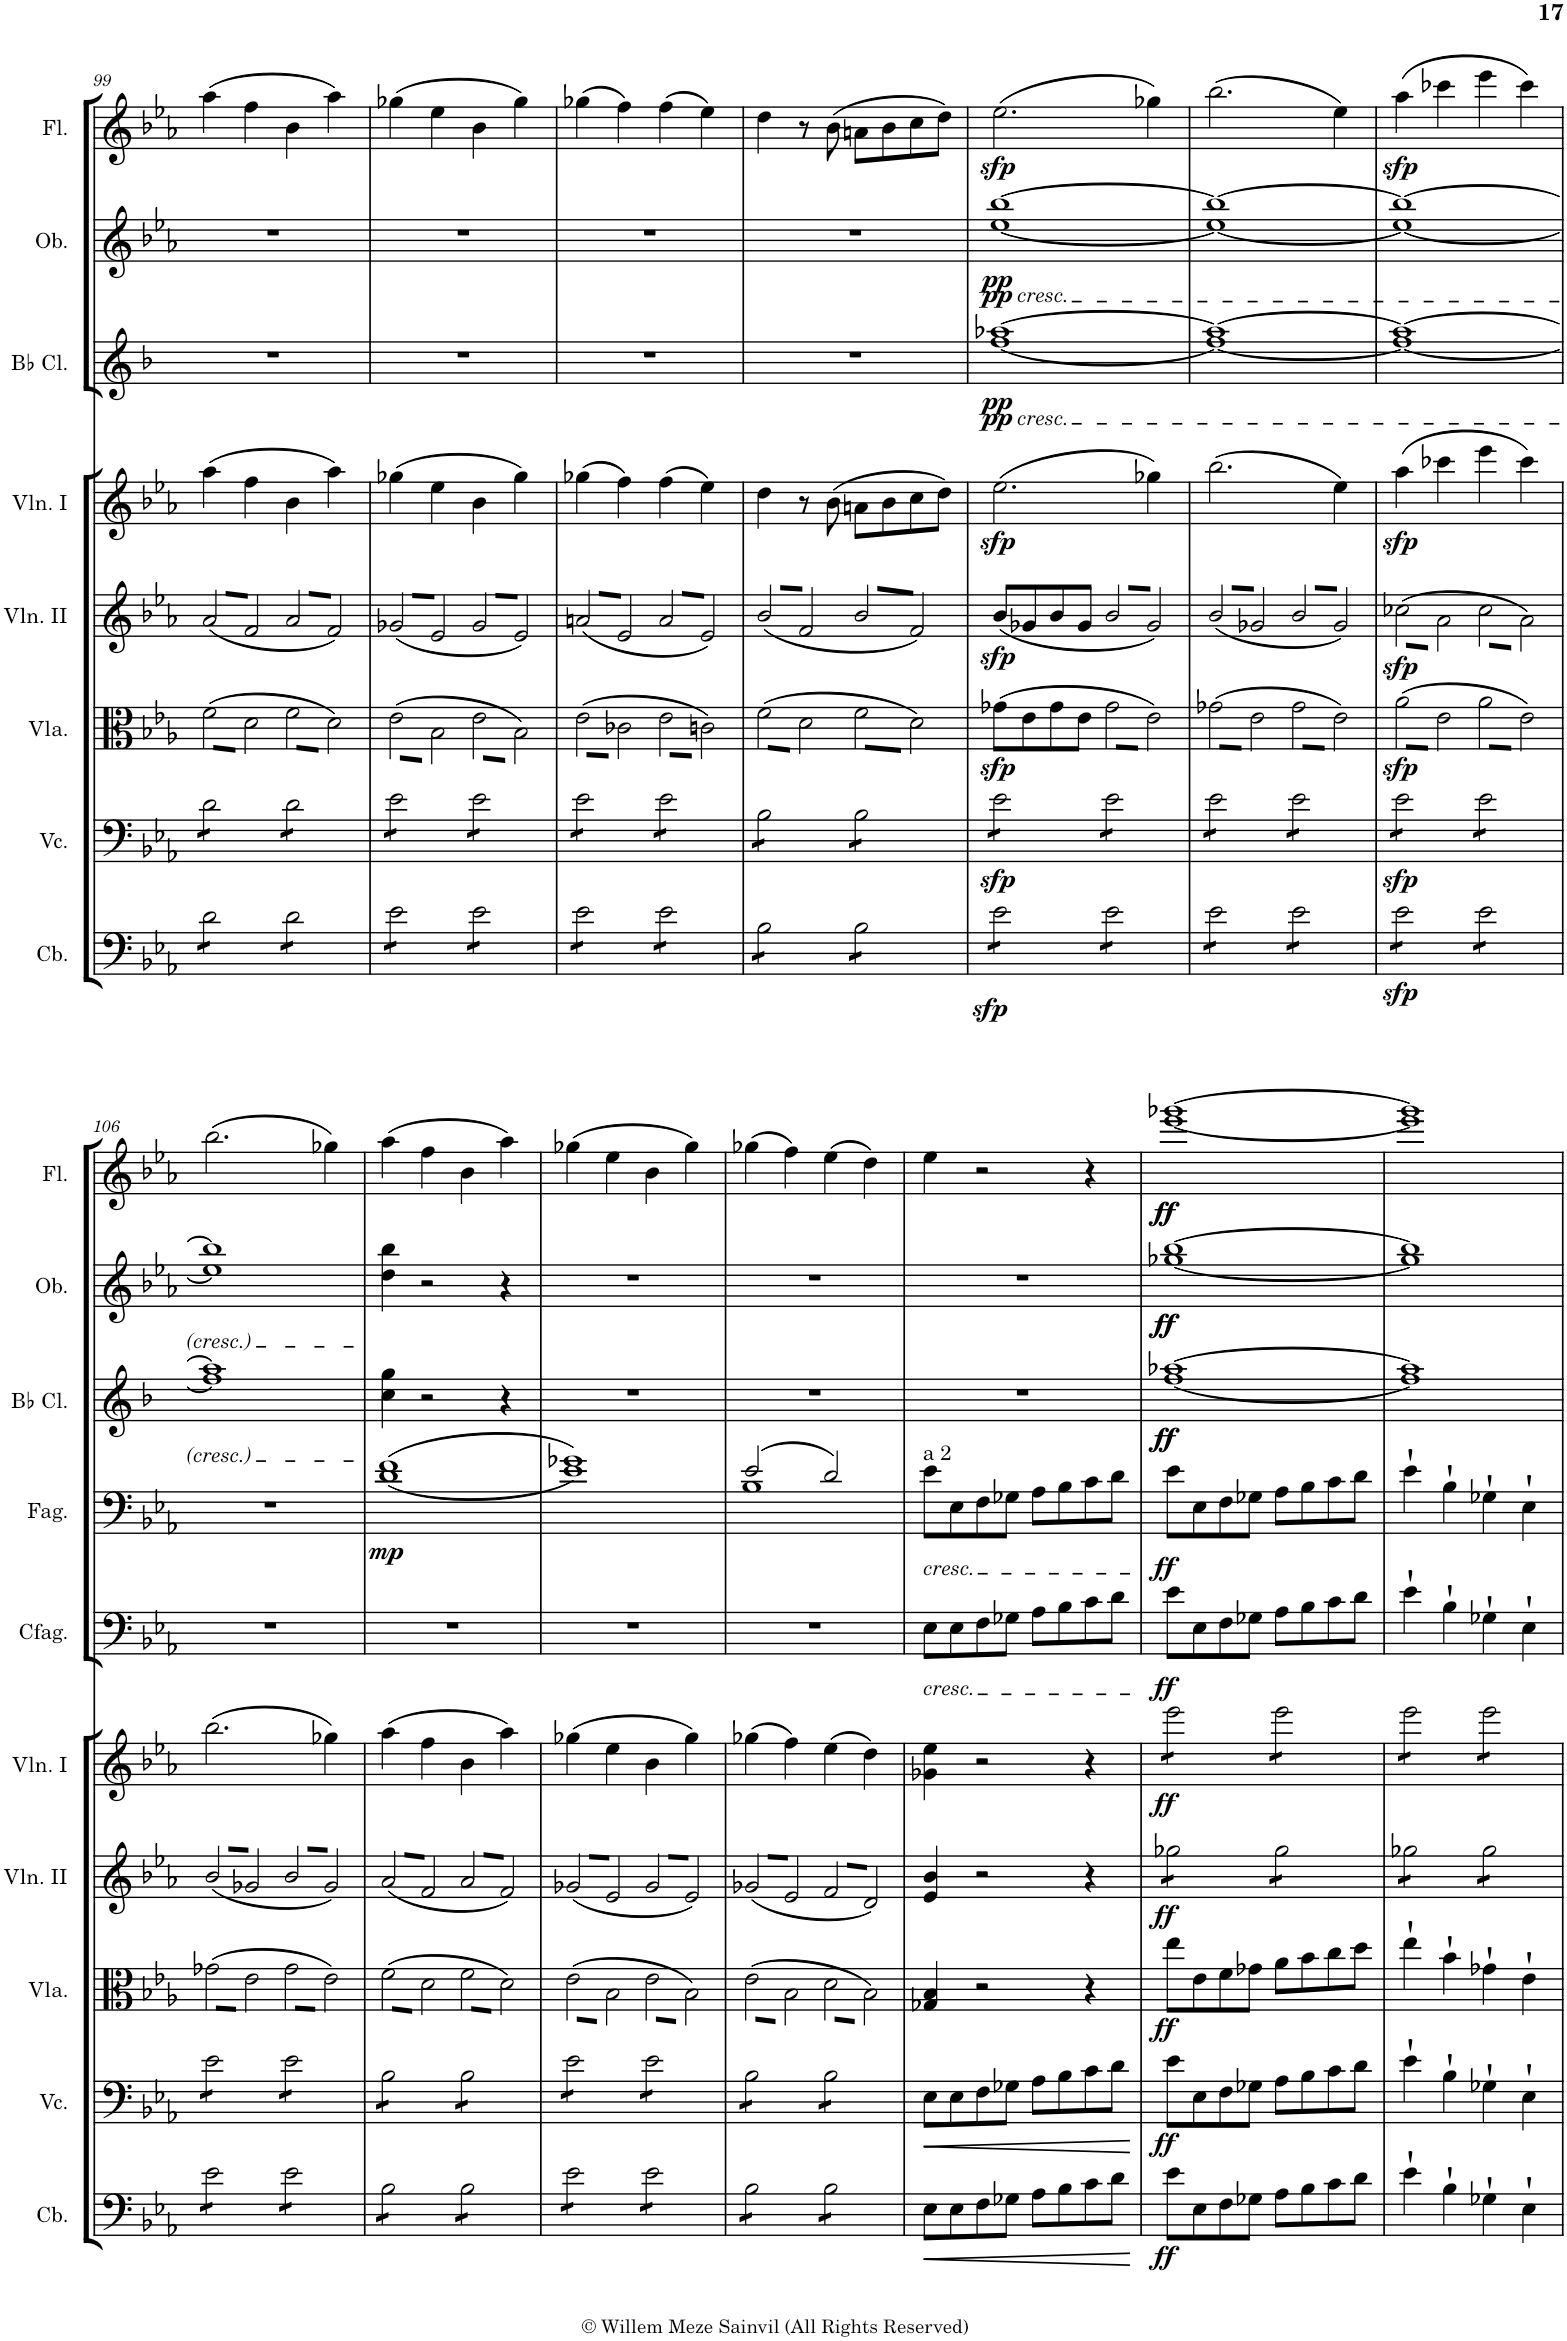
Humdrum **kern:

**kern	**dynam	**kern	**dynam	**kern	**dynam	**kern	**dynam	**kern	**dynam	**kern	**dynam	**kern	**dynam	**kern	**dynam	**kern	**dynam	**kern	**dynam
*part10	*part10	*part9	*part9	*part8	*part8	*part7	*part7	*part6	*part6	*part5	*part5	*part4	*part4	*part3	*part3	*part2	*part2	*part1	*part1
*staff10	*staff10	*staff9	*staff9	*staff8	*staff8	*staff7	*staff7	*staff6	*staff6	*staff5	*staff5	*staff4	*staff4	*staff3	*staff3	*staff2	*staff2	*staff1	*staff1
*I"Contrabassi	*	*I"Violoncelli	*	*I"Viole	*	*I"Violini II	*	*I"Violini I	*	*I"Contrafagotto	*	*I"2 Fagotti	*	*I"2 Clarinetti in B	*	*I"2 Oboi	*	*I"2 Flauti	*
*I'Cb.	*	*I'Vc.	*	*	*	*I'Vln. II	*	*I'Vln. I	*	*I'Cfag.	*	*I'Fag.	*	*	*	*I'Ob.	*	*I'Fl.	*
!!LO:PB:g=z
*clefF4	*	*clefF4	*	*clefC3	*	*clefG2	*	*clefG2	*	*clefF4	*	*clefF4	*	*clefG2	*	*clefG2	*	*clefG2	*
*Trd7c12	*	*	*	*	*	*	*	*	*	*Trd7c12	*	*	*	*Trd1c2	*	*	*	*	*
*k[b-e-a-]	*	*k[b-e-a-]	*	*k[b-e-a-]	*	*k[b-e-a-]	*	*k[b-e-a-]	*	*k[b-e-a-]	*	*k[b-e-a-]	*	*k[b-]	*	*k[b-e-a-]	*	*k[b-e-a-]	*
*M2/2	*	*M2/2	*	*M2/2	*	*M2/2	*	*M2/2	*	*M2/2	*	*M2/2	*	*M2/2	*	*M2/2	*	*M2/2	*
*met(c|)	*	*met(c|)	*	*met(c|)	*	*met(c|)	*	*met(c|)	*	*met(c|)	*	*met(c|)	*	*met(c|)	*	*met(c|)	*	*met(c|)	*
=99	=99	=99	=99	=99	=99	=99	=99	=99	=99	=99	=99	=99	=99	=99	=99	=99	=99	=99	=99
*tremolo	*	*	*	*	*	*	*	*	*	*	*	*	*	*	*	*	*	*	*
*	*	*tremolo	*	*	*	*	*	*	*	*	*	*	*	*	*	*	*	*	*
*	*	*	*	*tremolo	*	*	*	*	*	*	*	*	*	*	*	*	*	*	*
*	*	*	*	*	*	*tremolo	*	*	*	*	*	*	*	*	*	*	*	*	*
8d\L	.	8d\L	.	(16f\LL	.	(16a-/LL	.	(4aa-\	.	1r	.	1r	.	1r	.	1r	.	(4aa-\	.
.	.	.	.	16d\	.	16f/	.	.	.	.	.	.	.	.	.	.	.	.	.
8d\	.	8d\	.	16f\	.	16a-/	.	.	.	.	.	.	.	.	.	.	.	.	.
.	.	.	.	16d\	.	16f/	.	.	.	.	.	.	.	.	.	.	.	.	.
8d\	.	8d\	.	16f\	.	16a-/	.	4ff\	.	.	.	.	.	.	.	.	.	4ff\	.
.	.	.	.	16d\	.	16f/	.	.	.	.	.	.	.	.	.	.	.	.	.
8d\J	.	8d\J	.	16f\	.	16a-/	.	.	.	.	.	.	.	.	.	.	.	.	.
.	.	.	.	16d\JJ	.	16f/JJ	.	.	.	.	.	.	.	.	.	.	.	.	.
8d\L	.	8d\L	.	16f\LL	.	16a-/LL	.	4b-\	.	.	.	.	.	.	.	.	.	4b-\	.
.	.	.	.	16d\)	.	16f/)	.	.	.	.	.	.	.	.	.	.	.	.	.
8d\	.	8d\	.	16f\	.	16a-/	.	.	.	.	.	.	.	.	.	.	.	.	.
.	.	.	.	16d\)	.	16f/)	.	.	.	.	.	.	.	.	.	.	.	.	.
8d\	.	8d\	.	16f\	.	16a-/	.	4aa-\)	.	.	.	.	.	.	.	.	.	4aa-\)	.
.	.	.	.	16d\)	.	16f/)	.	.	.	.	.	.	.	.	.	.	.	.	.
8d\J	.	8d\J	.	16f\	.	16a-/	.	.	.	.	.	.	.	.	.	.	.	.	.
.	.	.	.	16d\)JJ	.	16f/)JJ	.	.	.	.	.	.	.	.	.	.	.	.	.
=100	=100	=100	=100	=100	=100	=100	=100	=100	=100	=100	=100	=100	=100	=100	=100	=100	=100	=100	=100
8e-\L	.	8e-\L	.	(16e-\LL	.	(16g-X/LL	.	(4gg-X\	.	1r	.	1r	.	1r	.	1r	.	(4gg-X\	.
.	.	.	.	16B-\	.	16e-/	.	.	.	.	.	.	.	.	.	.	.	.	.
8e-\	.	8e-\	.	16e-\	.	16g-X/	.	.	.	.	.	.	.	.	.	.	.	.	.
.	.	.	.	16B-\	.	16e-/	.	.	.	.	.	.	.	.	.	.	.	.	.
8e-\	.	8e-\	.	16e-\	.	16g-X/	.	4ee-\	.	.	.	.	.	.	.	.	.	4ee-\	.
.	.	.	.	16B-\	.	16e-/	.	.	.	.	.	.	.	.	.	.	.	.	.
8e-\J	.	8e-\J	.	16e-\	.	16g-X/	.	.	.	.	.	.	.	.	.	.	.	.	.
.	.	.	.	16B-\JJ	.	16e-/JJ	.	.	.	.	.	.	.	.	.	.	.	.	.
8e-\L	.	8e-\L	.	16e-\LL	.	16g-/LL	.	4b-\	.	.	.	.	.	.	.	.	.	4b-\	.
.	.	.	.	16B-\)	.	16e-/)	.	.	.	.	.	.	.	.	.	.	.	.	.
8e-\	.	8e-\	.	16e-\	.	16g-/	.	.	.	.	.	.	.	.	.	.	.	.	.
.	.	.	.	16B-\)	.	16e-/)	.	.	.	.	.	.	.	.	.	.	.	.	.
8e-\	.	8e-\	.	16e-\	.	16g-/	.	4gg-\)	.	.	.	.	.	.	.	.	.	4gg-\)	.
.	.	.	.	16B-\)	.	16e-/)	.	.	.	.	.	.	.	.	.	.	.	.	.
8e-\J	.	8e-\J	.	16e-\	.	16g-/	.	.	.	.	.	.	.	.	.	.	.	.	.
.	.	.	.	16B-\)JJ	.	16e-/)JJ	.	.	.	.	.	.	.	.	.	.	.	.	.
=101	=101	=101	=101	=101	=101	=101	=101	=101	=101	=101	=101	=101	=101	=101	=101	=101	=101	=101	=101
8e-\L	.	8e-\L	.	(16e-\LL	.	(16an/LL	.	(4gg-X\	.	1r	.	1r	.	1r	.	1r	.	(4gg-X\	.
.	.	.	.	16c-X\	.	16e-/	.	.	.	.	.	.	.	.	.	.	.	.	.
8e-\	.	8e-\	.	16e-\	.	16an/	.	.	.	.	.	.	.	.	.	.	.	.	.
.	.	.	.	16c-X\	.	16e-/	.	.	.	.	.	.	.	.	.	.	.	.	.
8e-\	.	8e-\	.	16e-\	.	16an/	.	4ff\)	.	.	.	.	.	.	.	.	.	4ff\)	.
.	.	.	.	16c-X\	.	16e-/	.	.	.	.	.	.	.	.	.	.	.	.	.
8e-\J	.	8e-\J	.	16e-\	.	16an/	.	.	.	.	.	.	.	.	.	.	.	.	.
.	.	.	.	16c-X\JJ	.	16e-/JJ	.	.	.	.	.	.	.	.	.	.	.	.	.
8e-\L	.	8e-\L	.	16e-\LL	.	16a/LL	.	(4ff\	.	.	.	.	.	.	.	.	.	(4ff\	.
.	.	.	.	16cn\)	.	16e-/)	.	.	.	.	.	.	.	.	.	.	.	.	.
8e-\	.	8e-\	.	16e-\	.	16a/	.	.	.	.	.	.	.	.	.	.	.	.	.
.	.	.	.	16cn\)	.	16e-/)	.	.	.	.	.	.	.	.	.	.	.	.	.
8e-\	.	8e-\	.	16e-\	.	16a/	.	4ee-\)	.	.	.	.	.	.	.	.	.	4ee-\)	.
.	.	.	.	16cn\)	.	16e-/)	.	.	.	.	.	.	.	.	.	.	.	.	.
8e-\J	.	8e-\J	.	16e-\	.	16a/	.	.	.	.	.	.	.	.	.	.	.	.	.
.	.	.	.	16cn\)JJ	.	16e-/)JJ	.	.	.	.	.	.	.	.	.	.	.	.	.
=102	=102	=102	=102	=102	=102	=102	=102	=102	=102	=102	=102	=102	=102	=102	=102	=102	=102	=102	=102
8B-\L	.	8B-\L	.	(16f\LL	.	(16b-/LL	.	4dd\	.	1r	.	1r	.	1r	.	1r	.	4dd\	.
.	.	.	.	16d\	.	16f/	.	.	.	.	.	.	.	.	.	.	.	.	.
8B-\	.	8B-\	.	16f\	.	16b-/	.	.	.	.	.	.	.	.	.	.	.	.	.
.	.	.	.	16d\	.	16f/	.	.	.	.	.	.	.	.	.	.	.	.	.
8B-\	.	8B-\	.	16f\	.	16b-/	.	8r	.	.	.	.	.	.	.	.	.	8r	.
.	.	.	.	16d\	.	16f/	.	.	.	.	.	.	.	.	.	.	.	.	.
8B-\J	.	8B-\J	.	16f\	.	16b-/	.	(8b-\	.	.	.	.	.	.	.	.	.	(8b-\	.
.	.	.	.	16d\JJ	.	16f/JJ	.	.	.	.	.	.	.	.	.	.	.	.	.
8B-\L	.	8B-\L	.	16f\LL	.	16b-/LL	.	8an\L	.	.	.	.	.	.	.	.	.	8an\L	.
.	.	.	.	16d\)	.	16f/)	.	.	.	.	.	.	.	.	.	.	.	.	.
8B-\	.	8B-\	.	16f\	.	16b-/	.	8b-\	.	.	.	.	.	.	.	.	.	8b-\	.
.	.	.	.	16d\)	.	16f/)	.	.	.	.	.	.	.	.	.	.	.	.	.
8B-\	.	8B-\	.	16f\	.	16b-/	.	8cc\	.	.	.	.	.	.	.	.	.	8cc\	.
.	.	.	.	16d\)	.	16f/)	.	.	.	.	.	.	.	.	.	.	.	.	.
8B-\J	.	8B-\J	.	16f\	.	16b-/	.	8dd\J)	.	.	.	.	.	.	.	.	.	8dd\J)	.
.	.	.	.	16d\)JJ	.	16f/)JJ	.	.	.	.	.	.	.	.	.	.	.	.	.
*	*	*	*	*	*	*Xtremolo	*	*	*	*	*	*	*	*	*	*	*	*	*
*	*	*	*	*Xtremolo	*	*	*	*	*	*	*	*	*	*	*	*	*	*	*
=103	=103	=103	=103	=103	=103	=103	=103	=103	=103	=103	=103	=103	=103	=103	=103	=103	=103	=103	=103
*	*	*	*	*	*	*	*	*	*	*	*	*	*	*^	*	*^	*	*	*
!	!	!	!	!	!	!	!	!	!	!	!	!	!	!	!	!	!LO:TX:b:i:t=cresc.	!	!	!	!
!	!	!	!	!	!	!	!	!	!	!	!	!	!	!LO:TX:b:i:t=cresc.	!	!	!	!	!	!	!
!	!LO:DY:b	!	!LO:DY:b	!	!LO:DY:b	!	!LO:DY:b	!	!LO:DY:b	!	!	!	!	!	!	!LO:DY:b	!	!	!	!	!
!	!	!	!	!	!	!	!	!	!	!	!	!	!	!	!	!LO:DY:n=1:b	!	!	!LO:DY:b	!	!
!	!	!	!	!	!	!	!	!	!	!	!	!	!	!	!	!	!	!	!LO:DY:n=1:b	!	!LO:DY:b
8e-\L	sfp	8e-\L	sfp	(8g-X\L	sfp	(8b-/L	sfp	(2.ee-\	sfp	1r	.	1r	.	[1aa-X	[1ff	pp pp	[1bb-	[1ee-	pp pp	(2.ee-\	sfp
.	.	.	.	.	.	.	.	.	.	.	.	.	.	.	.	.	.	.	.	.	.
8e-\	.	8e-\	.	8e-\	.	8g-X/	.	.	.	.	.	.	.	.	.	.	.	.	.	.	.
.	.	.	.	.	.	.	.	.	.	.	.	.	.	.	.	.	.	.	.	.	.
8e-\	.	8e-\	.	8g-\	.	8b-/	.	.	.	.	.	.	.	.	.	.	.	.	.	.	.
8e-\J	.	8e-\J	.	8e-\J	.	8g-/J	.	.	.	.	.	.	.	.	.	.	.	.	.	.	.
*	*	*	*	*tremolo	*	*	*	*	*	*	*	*	*	*	*	*	*	*	*	*	*
*	*	*	*	*	*	*tremolo	*	*	*	*	*	*	*	*	*	*	*	*	*	*	*
8e-\L	.	8e-\L	.	16g-\LL	.	16b-/LL	.	.	.	.	.	.	.	.	.	.	.	.	.	.	.
.	.	.	.	16e-\)	.	16g-/)	.	.	.	.	.	.	.	.	.	.	.	.	.	.	.
8e-\	.	8e-\	.	16g-\	.	16b-/	.	.	.	.	.	.	.	.	.	.	.	.	.	.	.
.	.	.	.	16e-\)	.	16g-/)	.	.	.	.	.	.	.	.	.	.	.	.	.	.	.
8e-\	.	8e-\	.	16g-\	.	16b-/	.	4gg-X\)	.	.	.	.	.	.	.	.	.	.	.	4gg-X\)	.
.	.	.	.	16e-\)	.	16g-/)	.	.	.	.	.	.	.	.	.	.	.	.	.	.	.
8e-\J	.	8e-\J	.	16g-\	.	16b-/	.	.	.	.	.	.	.	.	.	.	.	.	.	.	.
.	.	.	.	16e-\)JJ	.	16g-/)JJ	.	.	.	.	.	.	.	.	.	.	.	.	.	.	.
=104	=104	=104	=104	=104	=104	=104	=104	=104	=104	=104	=104	=104	=104	=104	=104	=104	=104	=104	=104	=104	=104
8e-\L	.	8e-\L	.	(16g-X\LL	.	(16b-/LL	.	(2.bb-\	.	1r	.	1r	.	1aa-_	1ff_	.	1bb-_	1ee-_	.	(2.bb-\	.
.	.	.	.	16e-\	.	16g-X/	.	.	.	.	.	.	.	.	.	.	.	.	.	.	.
8e-\	.	8e-\	.	16g-X\	.	16b-/	.	.	.	.	.	.	.	.	.	.	.	.	.	.	.
.	.	.	.	16e-\	.	16g-X/	.	.	.	.	.	.	.	.	.	.	.	.	.	.	.
8e-\	.	8e-\	.	16g-X\	.	16b-/	.	.	.	.	.	.	.	.	.	.	.	.	.	.	.
.	.	.	.	16e-\	.	16g-X/	.	.	.	.	.	.	.	.	.	.	.	.	.	.	.
8e-\J	.	8e-\J	.	16g-X\	.	16b-/	.	.	.	.	.	.	.	.	.	.	.	.	.	.	.
.	.	.	.	16e-\JJ	.	16g-X/JJ	.	.	.	.	.	.	.	.	.	.	.	.	.	.	.
8e-\L	.	8e-\L	.	16g-\LL	.	16b-/LL	.	.	.	.	.	.	.	.	.	.	.	.	.	.	.
.	.	.	.	16e-\)	.	16g-/)	.	.	.	.	.	.	.	.	.	.	.	.	.	.	.
8e-\	.	8e-\	.	16g-\	.	16b-/	.	.	.	.	.	.	.	.	.	.	.	.	.	.	.
.	.	.	.	16e-\)	.	16g-/)	.	.	.	.	.	.	.	.	.	.	.	.	.	.	.
8e-\	.	8e-\	.	16g-\	.	16b-/	.	4ee-\)	.	.	.	.	.	.	.	.	.	.	.	4ee-\)	.
.	.	.	.	16e-\)	.	16g-/)	.	.	.	.	.	.	.	.	.	.	.	.	.	.	.
8e-\J	.	8e-\J	.	16g-\	.	16b-/	.	.	.	.	.	.	.	.	.	.	.	.	.	.	.
.	.	.	.	16e-\)JJ	.	16g-/)JJ	.	.	.	.	.	.	.	.	.	.	.	.	.	.	.
=105	=105	=105	=105	=105	=105	=105	=105	=105	=105	=105	=105	=105	=105	=105	=105	=105	=105	=105	=105	=105	=105
!	!LO:DY:b	!	!LO:DY:b	!	!LO:DY:b	!	!LO:DY:b	!	!LO:DY:b	!	!	!	!	!	!	!	!	!	!	!	!LO:DY:b
8e-\L	sfp	8e-\L	sfp	(16a-\LL	sfp	(16cc-X\LL	sfp	(4aa-\	sfp	1r	.	1r	.	1aa-_	1ff_	.	1bb-_	1ee-_	.	(4aa-\	sfp
.	.	.	.	16e-\	.	16a-\	.	.	.	.	.	.	.	.	.	.	.	.	.	.	.
8e-\	.	8e-\	.	16a-\	.	16cc-X\	.	.	.	.	.	.	.	.	.	.	.	.	.	.	.
.	.	.	.	16e-\	.	16a-\	.	.	.	.	.	.	.	.	.	.	.	.	.	.	.
8e-\	.	8e-\	.	16a-\	.	16cc-X\	.	4ccc-X\	.	.	.	.	.	.	.	.	.	.	.	4ccc-X\	.
.	.	.	.	16e-\	.	16a-\	.	.	.	.	.	.	.	.	.	.	.	.	.	.	.
8e-\J	.	8e-\J	.	16a-\	.	16cc-X\	.	.	.	.	.	.	.	.	.	.	.	.	.	.	.
.	.	.	.	16e-\JJ	.	16a-\JJ	.	.	.	.	.	.	.	.	.	.	.	.	.	.	.
8e-\L	.	8e-\L	.	16a-\LL	.	16cc-\LL	.	4eee-\	.	.	.	.	.	.	.	.	.	.	.	4eee-\	.
.	.	.	.	16e-\)	.	16a-\)	.	.	.	.	.	.	.	.	.	.	.	.	.	.	.
8e-\	.	8e-\	.	16a-\	.	16cc-\	.	.	.	.	.	.	.	.	.	.	.	.	.	.	.
.	.	.	.	16e-\)	.	16a-\)	.	.	.	.	.	.	.	.	.	.	.	.	.	.	.
8e-\	.	8e-\	.	16a-\	.	16cc-\	.	4ccc-\)	.	.	.	.	.	.	.	.	.	.	.	4ccc-\)	.
.	.	.	.	16e-\)	.	16a-\)	.	.	.	.	.	.	.	.	.	.	.	.	.	.	.
8e-\J	.	8e-\J	.	16a-\	.	16cc-\	.	.	.	.	.	.	.	.	.	.	.	.	.	.	.
.	.	.	.	16e-\)JJ	.	16a-\)JJ	.	.	.	.	.	.	.	.	.	.	.	.	.	.	.
!!LO:LB:g=z
=106	=106	=106	=106	=106	=106	=106	=106	=106	=106	=106	=106	=106	=106	=106	=106	=106	=106	=106	=106	=106	=106
8e-\L	.	8e-\L	.	(16g-X\LL	.	(16b-/LL	.	(2.bb-\	.	1r	.	1r	.	1aa-]	1ff]	.	1bb-]	1ee-]	.	(2.bb-\	.
.	.	.	.	16e-\	.	16g-X/	.	.	.	.	.	.	.	.	.	.	.	.	.	.	.
8e-\	.	8e-\	.	16g-X\	.	16b-/	.	.	.	.	.	.	.	.	.	.	.	.	.	.	.
.	.	.	.	16e-\	.	16g-X/	.	.	.	.	.	.	.	.	.	.	.	.	.	.	.
8e-\	.	8e-\	.	16g-X\	.	16b-/	.	.	.	.	.	.	.	.	.	.	.	.	.	.	.
.	.	.	.	16e-\	.	16g-X/	.	.	.	.	.	.	.	.	.	.	.	.	.	.	.
8e-\J	.	8e-\J	.	16g-X\	.	16b-/	.	.	.	.	.	.	.	.	.	.	.	.	.	.	.
.	.	.	.	16e-\JJ	.	16g-X/JJ	.	.	.	.	.	.	.	.	.	.	.	.	.	.	.
8e-\L	.	8e-\L	.	16g-\LL	.	16b-/LL	.	.	.	.	.	.	.	.	.	.	.	.	.	.	.
.	.	.	.	16e-\)	.	16g-/)	.	.	.	.	.	.	.	.	.	.	.	.	.	.	.
8e-\	.	8e-\	.	16g-\	.	16b-/	.	.	.	.	.	.	.	.	.	.	.	.	.	.	.
.	.	.	.	16e-\)	.	16g-/)	.	.	.	.	.	.	.	.	.	.	.	.	.	.	.
8e-\	.	8e-\	.	16g-\	.	16b-/	.	4gg-X\)	.	.	.	.	.	.	.	.	.	.	.	4gg-X\)	.
.	.	.	.	16e-\)	.	16g-/)	.	.	.	.	.	.	.	.	.	.	.	.	.	.	.
8e-\J	.	8e-\J	.	16g-\	.	16b-/	.	.	.	.	.	.	.	.	.	.	.	.	.	.	.
.	.	.	.	16e-\)JJ	.	16g-/)JJ	.	.	.	.	.	.	.	.	.	.	.	.	.	.	.
=107	=107	=107	=107	=107	=107	=107	=107	=107	=107	=107	=107	=107	=107	=107	=107	=107	=107	=107	=107	=107	=107
*	*	*	*	*	*	*	*	*	*	*	*	*^	*	*	*	*	*	*	*	*	*
!	!	!	!	!	!	!	!	!	!	!	!	!	!	!LO:DY:b	!	!	!	!	!	!	!	!
8B-\L	.	8B-\L	.	(16f\LL	.	(16a-/LL	.	(4aa-\	.	1r	.	(1f	(1d	mp	4gg\	4cc\	.	4bb-\	4dd\	.	(4aa-\	.
.	.	.	.	16d\	.	16f/	.	.	.	.	.	.	.	.	.	.	.	.	.	.	.	.
8B-\	.	8B-\	.	16f\	.	16a-/	.	.	.	.	.	.	.	.	.	.	.	.	.	.	.	.
.	.	.	.	16d\	.	16f/	.	.	.	.	.	.	.	.	.	.	.	.	.	.	.	.
8B-\	.	8B-\	.	16f\	.	16a-/	.	4ff\	.	.	.	.	.	.	2r	2.ryy	.	2r	2.ryy	.	4ff\	.
.	.	.	.	16d\	.	16f/	.	.	.	.	.	.	.	.	.	.	.	.	.	.	.	.
8B-\J	.	8B-\J	.	16f\	.	16a-/	.	.	.	.	.	.	.	.	.	.	.	.	.	.	.	.
.	.	.	.	16d\JJ	.	16f/JJ	.	.	.	.	.	.	.	.	.	.	.	.	.	.	.	.
8B-\L	.	8B-\L	.	16f\LL	.	16a-/LL	.	4b-\	.	.	.	.	.	.	.	.	.	.	.	.	4b-\	.
.	.	.	.	16d\)	.	16f/)	.	.	.	.	.	.	.	.	.	.	.	.	.	.	.	.
8B-\	.	8B-\	.	16f\	.	16a-/	.	.	.	.	.	.	.	.	.	.	.	.	.	.	.	.
.	.	.	.	16d\)	.	16f/)	.	.	.	.	.	.	.	.	.	.	.	.	.	.	.	.
8B-\	.	8B-\	.	16f\	.	16a-/	.	4aa-\)	.	.	.	.	.	.	4r	.	.	4r	.	.	4aa-\)	.
.	.	.	.	16d\)	.	16f/)	.	.	.	.	.	.	.	.	.	.	.	.	.	.	.	.
8B-\J	.	8B-\J	.	16f\	.	16a-/	.	.	.	.	.	.	.	.	.	.	.	.	.	.	.	.
.	.	.	.	16d\)JJ	.	16f/)JJ	.	.	.	.	.	.	.	.	.	.	.	.	.	.	.	.
*	*	*	*	*	*	*	*	*	*	*	*	*	*	*	*v	*v	*	*	*	*	*	*
*	*	*	*	*	*	*	*	*	*	*	*	*	*	*	*	*	*v	*v	*	*	*
=108	=108	=108	=108	=108	=108	=108	=108	=108	=108	=108	=108	=108	=108	=108	=108	=108	=108	=108	=108	=108
8e-\L	.	8e-\L	.	(16e-\LL	.	(16g-X/LL	.	(4gg-X\	.	1r	.	1g-X)	1e-)	.	1r	.	1r	.	(4gg-X\	.
.	.	.	.	16B-\	.	16e-/	.	.	.	.	.	.	.	.	.	.	.	.	.	.
8e-\	.	8e-\	.	16e-\	.	16g-X/	.	.	.	.	.	.	.	.	.	.	.	.	.	.
.	.	.	.	16B-\	.	16e-/	.	.	.	.	.	.	.	.	.	.	.	.	.	.
8e-\	.	8e-\	.	16e-\	.	16g-X/	.	4ee-\	.	.	.	.	.	.	.	.	.	.	4ee-\	.
.	.	.	.	16B-\	.	16e-/	.	.	.	.	.	.	.	.	.	.	.	.	.	.
8e-\J	.	8e-\J	.	16e-\	.	16g-X/	.	.	.	.	.	.	.	.	.	.	.	.	.	.
.	.	.	.	16B-\JJ	.	16e-/JJ	.	.	.	.	.	.	.	.	.	.	.	.	.	.
8e-\L	.	8e-\L	.	16e-\LL	.	16g-/LL	.	4b-\	.	.	.	.	.	.	.	.	.	.	4b-\	.
.	.	.	.	16B-\)	.	16e-/)	.	.	.	.	.	.	.	.	.	.	.	.	.	.
8e-\	.	8e-\	.	16e-\	.	16g-/	.	.	.	.	.	.	.	.	.	.	.	.	.	.
.	.	.	.	16B-\)	.	16e-/)	.	.	.	.	.	.	.	.	.	.	.	.	.	.
8e-\	.	8e-\	.	16e-\	.	16g-/	.	4gg-\)	.	.	.	.	.	.	.	.	.	.	4gg-\)	.
.	.	.	.	16B-\)	.	16e-/)	.	.	.	.	.	.	.	.	.	.	.	.	.	.
8e-\J	.	8e-\J	.	16e-\	.	16g-/	.	.	.	.	.	.	.	.	.	.	.	.	.	.
.	.	.	.	16B-\)JJ	.	16e-/)JJ	.	.	.	.	.	.	.	.	.	.	.	.	.	.
=109	=109	=109	=109	=109	=109	=109	=109	=109	=109	=109	=109	=109	=109	=109	=109	=109	=109	=109	=109	=109
8B-\L	.	8B-\L	.	(16e-\LL	.	(16g-X/LL	.	(4gg-X\	.	1r	.	(2e-/	1B-	.	1r	.	1r	.	(4gg-X\	.
.	.	.	.	16B-\	.	16e-/	.	.	.	.	.	.	.	.	.	.	.	.	.	.
8B-\	.	8B-\	.	16e-\	.	16g-X/	.	.	.	.	.	.	.	.	.	.	.	.	.	.
.	.	.	.	16B-\	.	16e-/	.	.	.	.	.	.	.	.	.	.	.	.	.	.
8B-\	.	8B-\	.	16e-\	.	16g-X/	.	4ff\)	.	.	.	.	.	.	.	.	.	.	4ff\)	.
.	.	.	.	16B-\	.	16e-/	.	.	.	.	.	.	.	.	.	.	.	.	.	.
8B-\J	.	8B-\J	.	16e-\	.	16g-X/	.	.	.	.	.	.	.	.	.	.	.	.	.	.
.	.	.	.	16B-\JJ	.	16e-/JJ	.	.	.	.	.	.	.	.	.	.	.	.	.	.
8B-\L	.	8B-\L	.	16d\LL	.	16f/LL	.	(4ee-\	.	.	.	2d/)	.	.	.	.	.	.	(4ee-\	.
.	.	.	.	16B-\)	.	16d/)	.	.	.	.	.	.	.	.	.	.	.	.	.	.
8B-\	.	8B-\	.	16d\	.	16f/	.	.	.	.	.	.	.	.	.	.	.	.	.	.
.	.	.	.	16B-\)	.	16d/)	.	.	.	.	.	.	.	.	.	.	.	.	.	.
8B-\	.	8B-\	.	16d\	.	16f/	.	4dd\)	.	.	.	.	.	.	.	.	.	.	4dd\)	.
.	.	.	.	16B-\)	.	16d/)	.	.	.	.	.	.	.	.	.	.	.	.	.	.
8B-\J	.	8B-\J	.	16d\	.	16f/	.	.	.	.	.	.	.	.	.	.	.	.	.	.
*	*	*Xtremolo	*	*	*	*	*	*	*	*	*	*	*	*	*	*	*	*	*	*
*Xtremolo	*	*	*	*	*	*	*	*	*	*	*	*	*	*	*	*	*	*	*	*
.	.	.	.	16B-\)JJ	.	16d/)JJ	.	.	.	.	.	.	.	.	.	.	.	.	.	.
*	*	*	*	*	*	*Xtremolo	*	*	*	*	*	*	*	*	*	*	*	*	*	*
*	*	*	*	*Xtremolo	*	*	*	*	*	*	*	*	*	*	*	*	*	*	*	*
*	*	*	*	*	*	*	*	*	*	*	*	*v	*v	*	*	*	*	*	*	*
=110	=110	=110	=110	=110	=110	=110	=110	=110	=110	=110	=110	=110	=110	=110	=110	=110	=110	=110	=110
!	!	!	!	!	!	!	!	!	!	!	!	!LO:TX:a:t=a 2	!	!	!	!	!	!	!
!	!	!	!	!	!	!	!	!	!	!	!	!LO:TX:b:i:t=cresc.	!	!	!	!	!	!	!
!	!	!	!	!	!	!	!	!	!	!LO:TX:b:i:t=cresc.	!	!	!	!	!	!	!	!	!
!	!LO:HP:b	!	!LO:HP:b	!	!	!	!	!	!	!	!	!	!	!	!	!	!	!	!
8E-\L	<	8E-\L	<	4G-X/ 4B-/	.	4e-/ 4b-/	.	4g-X\ 4ee-\	.	8E-\L	.	8e-\L	.	1r	.	1r	.	4ee-\	.
.	.	.	.	.	.	.	.	.	.	.	.	.	.	.	.	.	.	.	.
8E-\	.	8E-\	.	.	.	.	.	.	.	8E-\	.	8E-\	.	.	.	.	.	.	.
.	.	.	.	.	.	.	.	.	.	.	.	.	.	.	.	.	.	.	.
8F\	.	8F\	.	2r	.	2r	.	2r	.	8F\	.	8F\	.	.	.	.	.	2r	.
8G-X\J	.	8G-X\J	.	.	.	.	.	.	.	8G-X\J	.	8G-X\J	.	.	.	.	.	.	.
8A-\L	.	8A-\L	.	.	.	.	.	.	.	8A-\L	.	8A-\L	.	.	.	.	.	.	.
8B-\	.	8B-\	.	.	.	.	.	.	.	8B-\	.	8B-\	.	.	.	.	.	.	.
8c\	.	8c\	.	4r	.	4r	.	4r	.	8c\	.	8c\	.	.	.	.	.	4r	.
8d\J	.	8d\J	.	.	.	.	.	.	.	8d\J	.	8d\J	.	.	.	.	.	.	.
.	[	.	[	.	.	.	.	.	.	.	.	.	.	.	.	.	.	.	.
=111	=111	=111	=111	=111	=111	=111	=111	=111	=111	=111	=111	=111	=111	=111	=111	=111	=111	=111	=111
*	*	*	*	*	*	*	*	*	*	*	*	*	*	*^	*	*^	*	*^	*
!	!LO:DY:b	!	!LO:DY:b	!	!LO:DY:b	!	!LO:DY:b	!	!LO:DY:b	!	!LO:DY:b	!	!LO:DY:b	!	!	!LO:DY:b	!	!	!	!	!	!
!	!	!	!	!	!	!	!	!	!	!	!	!	!	!	!	!LO:DY:n=1:b	!	!	!LO:DY:b	!	!	!
!	!	!	!	!	!	!	!	!	!	!	!	!	!	!	!	!	!	!	!LO:DY:n=1:b	!	!	!LO:DY:b
!	!	!	!	!	!	!	!	!	!	!	!	!	!	!	!	!	!	!	!	!	!	!LO:DY:n=1:b
*	*	*	*	*	*	*tremolo	*	*	*	*	*	*	*	*	*	*	*	*	*	*	*	*
*	*	*	*	*	*	*	*	*tremolo	*	*	*	*	*	*	*	*	*	*	*	*	*	*
8e-\L	ff	8e-\L	ff	8ee-\L	ff	8gg-X\L	ff	8eee-\L	ff	8e-\L	ff	8e-\L	ff	[1aa-X	[1ff	ff ff	[1bb-	[1gg-X	ff ff	[1ggg-X	[1eee-	ff ff
8E-\	.	8E-\	.	8e-\	.	8gg-X\	.	8eee-\	.	8E-\	.	8E-\	.	.	.	.	.	.	.	.	.	.
8F\	.	8F\	.	8f\	.	8gg-X\	.	8eee-\	.	8F\	.	8F\	.	.	.	.	.	.	.	.	.	.
8G-X\J	.	8G-X\J	.	8g-X\J	.	8gg-X\J	.	8eee-\J	.	8G-X\J	.	8G-X\J	.	.	.	.	.	.	.	.	.	.
8A-\L	.	8A-\L	.	8a-\L	.	8gg-\L	.	8eee-\L	.	8A-\L	.	8A-\L	.	.	.	.	.	.	.	.	.	.
8B-\	.	8B-\	.	8b-\	.	8gg-\	.	8eee-\	.	8B-\	.	8B-\	.	.	.	.	.	.	.	.	.	.
8c\	.	8c\	.	8cc\	.	8gg-\	.	8eee-\	.	8c\	.	8c\	.	.	.	.	.	.	.	.	.	.
8d\J	.	8d\J	.	8dd\J	.	8gg-\J	.	8eee-\J	.	8d\J	.	8d\J	.	.	.	.	.	.	.	.	.	.
=112	=112	=112	=112	=112	=112	=112	=112	=112	=112	=112	=112	=112	=112	=112	=112	=112	=112	=112	=112	=112	=112	=112
4e-`\	.	4e-`\	.	4ee-`\	.	8gg-X\L	.	8eee-\L	.	4e-`\	.	4e-`\	.	1aa-]	1ff]	.	1bb-]	1gg-]	.	1ggg-]	1eee-]	.
.	.	.	.	.	.	8gg-X\	.	8eee-\	.	.	.	.	.	.	.	.	.	.	.	.	.	.
4B-`\	.	4B-`\	.	4b-`\	.	8gg-X\	.	8eee-\	.	4B-`\	.	4B-`\	.	.	.	.	.	.	.	.	.	.
.	.	.	.	.	.	8gg-X\J	.	8eee-\J	.	.	.	.	.	.	.	.	.	.	.	.	.	.
4G-X`\	.	4G-X`\	.	4g-X`\	.	8gg-\L	.	8eee-\L	.	4G-X`\	.	4G-X`\	.	.	.	.	.	.	.	.	.	.
.	.	.	.	.	.	8gg-\	.	8eee-\	.	.	.	.	.	.	.	.	.	.	.	.	.	.
4E-`\	.	4E-`\	.	4e-`\	.	8gg-\	.	8eee-\	.	4E-`\	.	4E-`\	.	.	.	.	.	.	.	.	.	.
.	.	.	.	.	.	8gg-\J	.	8eee-\J	.	.	.	.	.	.	.	.	.	.	.	.	.	.
*	*	*	*	*	*	*	*	*Xtremolo	*	*	*	*	*	*	*	*	*	*	*	*	*	*
*	*	*	*	*	*	*Xtremolo	*	*	*	*	*	*	*	*	*	*	*	*	*	*	*	*
*	*	*	*	*	*	*	*	*	*	*	*	*	*	*v	*v	*	*	*	*	*v	*v	*
*	*	*	*	*	*	*	*	*	*	*	*	*	*	*	*	*v	*v	*	*	*
=	=	=	=	=	=	=	=	=	=	=	=	=	=	=	=	=	=	=	=
*-	*-	*-	*-	*-	*-	*-	*-	*-	*-	*-	*-	*-	*-	*-	*-	*-	*-	*-	*-
